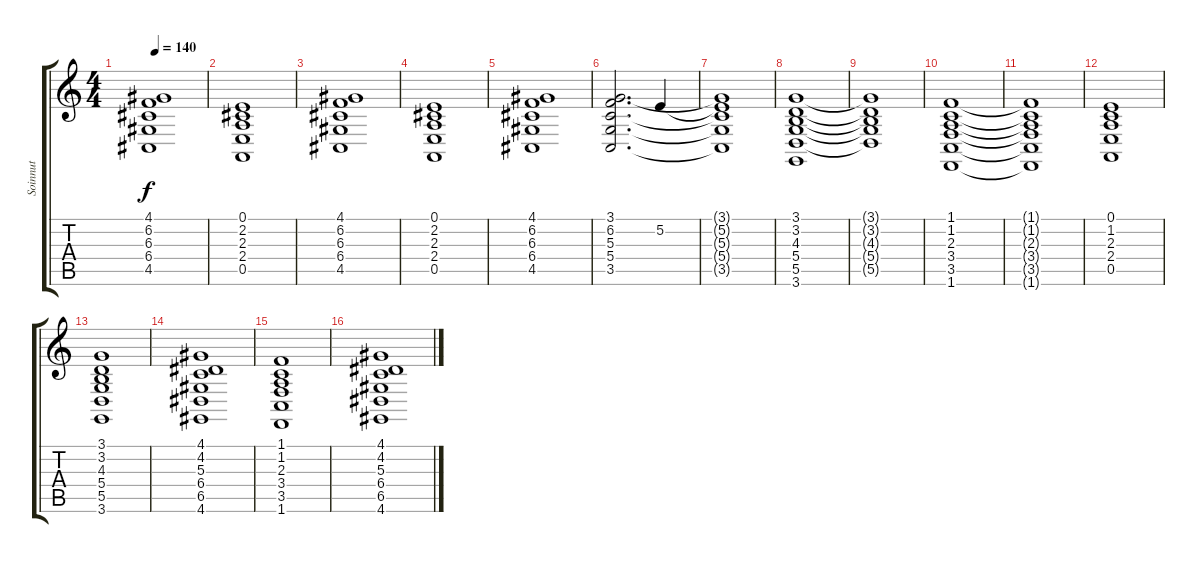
\track ("Soinnut" "Soinnut") {instrument brasssection}
\staff {score tabs}
\tuning (E4 B3 G3 D3 A2 E2) {hide}
\ts (4 4)
\tempo 140
\clef g2
\ks c
(4.1{t} 6.2{t} 6.3{t} 6.4{t} 4.5{t}).1{dy f} |
(0.1 2.2 2.3 2.4 0.5).1 |
(4.1 6.2 6.3 6.4 4.5).1 |
(0.1 2.2 2.3 2.4 0.5).1 |
(4.1 6.2 6.3 6.4 4.5).1 |
(3.1 6.2 5.3 5.4 3.5).2{d} 5.2.4 |
(3.1{t} 5.2{t} 5.3{t} 5.4{t} 3.5{t}).1 |
(3.1 3.2 4.3 5.4 5.5 3.6).1 |
(3.1{t} 3.2{t} 4.3{t} 5.4{t} 5.5{t}).1 |
(1.1 1.2 2.3 3.4 3.5 1.6).1 |
(1.1{t} 1.2{t} 2.3{t} 3.4{t} 3.5{t} 1.6{t}).1 |
(0.1 1.2 2.3 2.4 0.5).1 |
(3.1 3.2 4.3 5.4 5.5 3.6).1 |
(4.1 4.2 5.3 6.4 6.5 4.6).1 |
(1.1 1.2 2.3 3.4 3.5 1.6).1 |
(4.1 4.2 5.3 6.4 6.5 4.6).1
